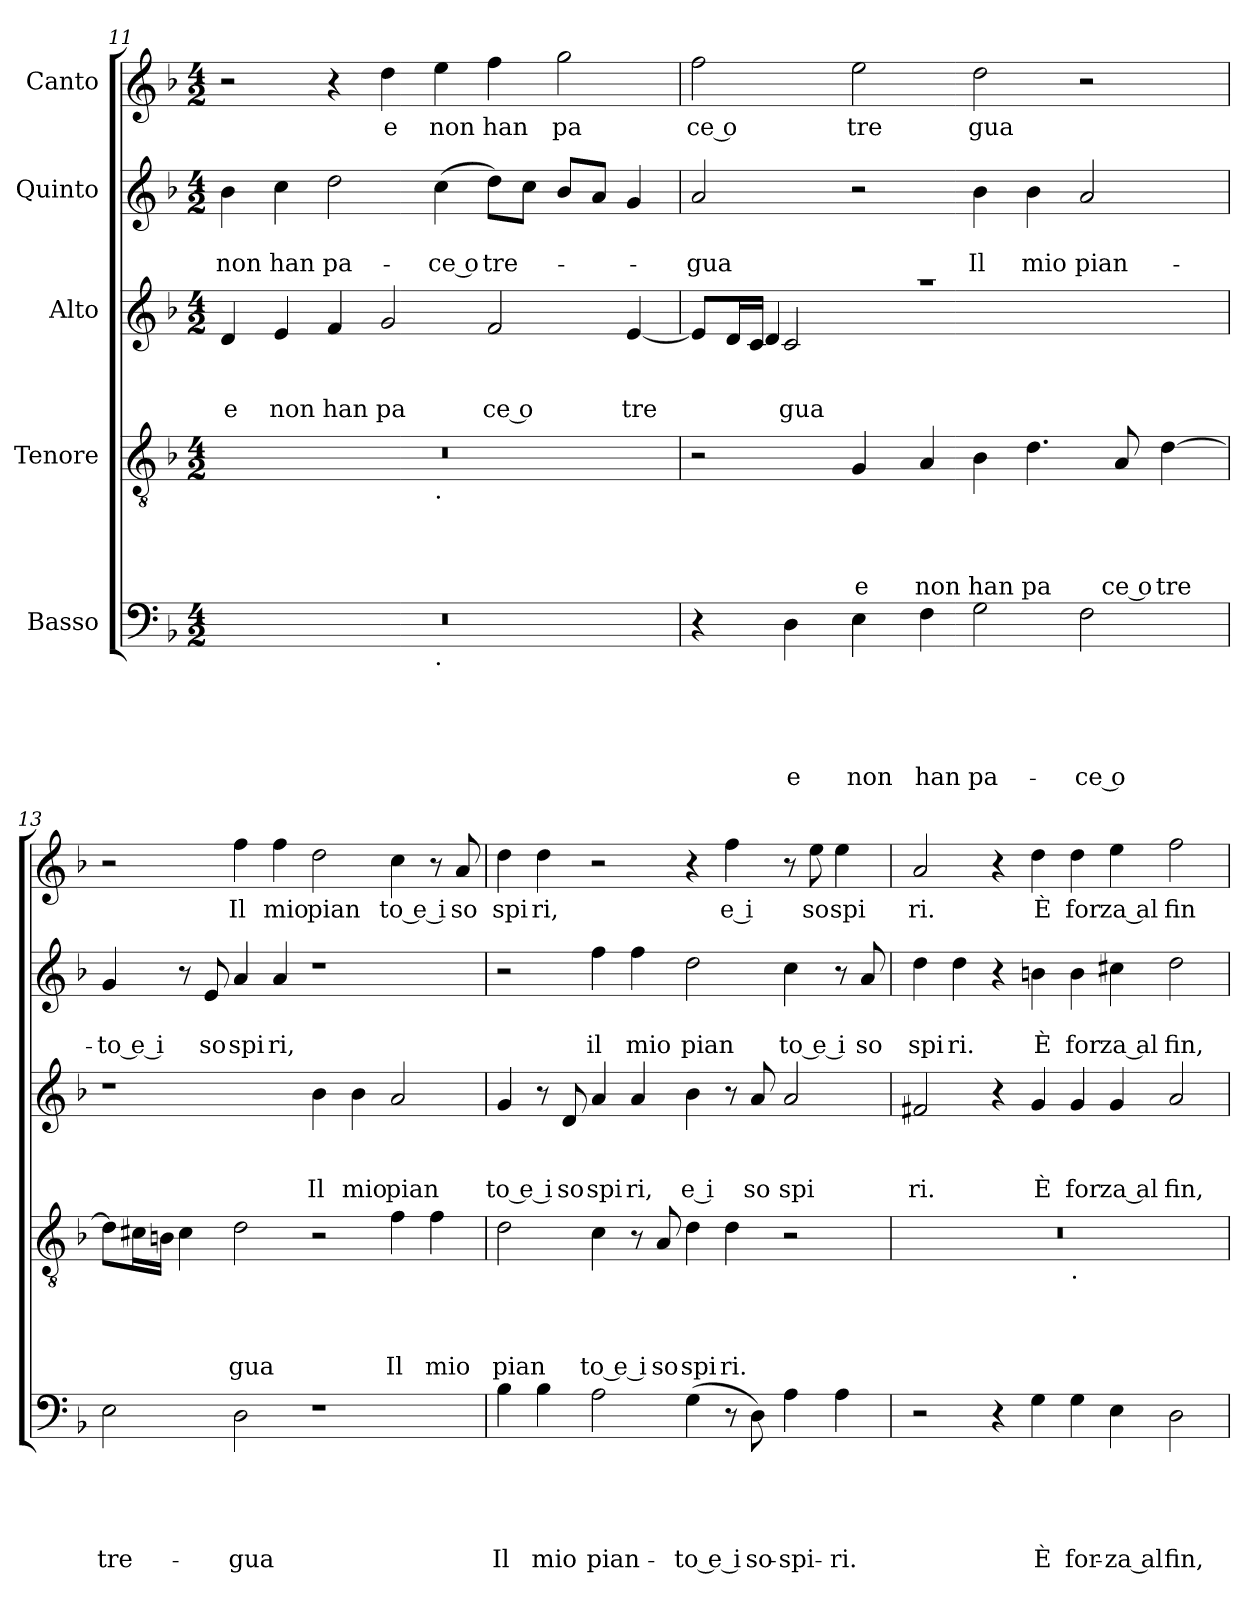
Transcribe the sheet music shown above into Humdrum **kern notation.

**kern	**text	**text	**text	**text	**text	**kern	**text	**text	**text	**text	**kern	**text	**text	**text	**kern	**text	**text	**kern	**text
*part5	*part5	*part5	*part5	*part5	*part5	*part4	*part4	*part4	*part4	*part4	*part3	*part3	*part3	*part3	*part2	*part2	*part2	*part1	*part1
*staff5	*staff5	*staff5	*staff5	*staff5	*staff5	*staff4	*staff4	*staff4	*staff4	*staff4	*staff3	*staff3	*staff3	*staff3	*staff2	*staff2	*staff2	*staff1	*staff1
*I"Basso	*	*	*	*	*	*I"Tenore	*	*	*	*	*I"Alto	*	*	*	*I"Quinto	*	*	*I"Canto	*
*clefF4	*	*	*	*	*	*clefGv2	*	*	*	*	*clefG2	*	*	*	*clefG2	*	*	*clefG2	*
*	*	*	*	*	*	*ITrd1c2	*	*	*	*	*	*	*	*	*	*	*	*ITrd1c2	*
*k[b-]	*	*	*	*	*	*k[b-e-a-]	*	*	*	*	*k[b-]	*	*	*	*k[b-]	*	*	*k[b-e-a-]	*
*F:	*	*	*	*	*	*E-:	*	*	*	*	*F:	*	*	*	*F:	*	*	*E-:	*
*M4/2	*	*	*	*	*	*M4/2	*	*	*	*	*M4/2	*	*	*	*M4/2	*	*	*M4/2	*
=11	=11	=11	=11	=11	=11	=11	=11	=11	=11	=11	=11	=11	=11	=11	=11	=11	=11	=11	=11
!	!	!	!	!	!	!	!	!	!	!	!	!	!	!LO:LY:b	!	!	!LO:LY:b	!	!
*^	*	*	*	*	*	*^	*	*	*	*	*	*	*	*	*	*	*	*	*
0r	1ryy	.	.	.	.	.	0r	1ryy	.	.	.	.	4d/	.	.	e	4b-\	.	non	2r	.
!	!	!	!	!	!	!	!	!	!	!	!	!	!	!	!	!LO:LY:b	!	!	!LO:LY:b	!	!
.	.	.	.	.	.	.	.	.	.	.	.	.	4e/	.	.	non	4cc\	.	han	.	.
!	!	!	!	!	!	!	!	!	!	!	!	!	!	!	!	!LO:LY:b	!	!	!LO:LY:b	!	!
.	.	.	.	.	.	.	.	.	.	.	.	.	4f/	.	.	han	2dd\	.	pa-	4r	.
!	!	!	!	!	!	!	!	!	!	!	!	!	!	!	!	!LO:LY:b	!	!	!	!	!LO:LY:b
.	.	.	.	.	.	.	.	.	.	.	.	.	2g/	.	.	pa	.	.	.	4cc\	e
!	!	!	!	!	!	!	!	!LO:TX:b:t=.	!	!	!	!	!	!	!	!	!	!	!	!	!
!	!LO:TX:b:t=.	!	!	!	!	!	!	!	!	!	!	!	!	!	!	!	!	!	!	!	!
!	!	!	!	!	!	!	!	!	!	!	!	!	!	!	!	!	!	!	!LO:LY:b:rj	!	!LO:LY:b
.	1ryy	.	.	.	.	.	.	1ryy	.	.	.	.	.	.	.	.	(<4cc\	.	-ce o	4dd\	non
!	!	!	!	!	!	!	!	!	!	!	!	!	!	!	!	!LO:LY:b:rj	!	!	!LO:LY:b	!	!LO:LY:b
.	.	.	.	.	.	.	.	.	.	.	.	.	2f/	.	.	ce o	8dd\L)	.	tre-	4ee-\	han
.	.	.	.	.	.	.	.	.	.	.	.	.	.	.	.	.	8cc\J	.	.	.	.
!	!	!	!	!	!	!	!	!	!	!	!	!	!	!	!	!	!	!	!	!	!LO:LY:b
.	.	.	.	.	.	.	.	.	.	.	.	.	.	.	.	.	8b-/L	.	.	2ff\	pa
.	.	.	.	.	.	.	.	.	.	.	.	.	.	.	.	.	8a/J	.	.	.	.
!	!	!	!	!	!	!	!	!	!	!	!	!	!	!	!	!LO:LY:b	!	!	!	!	!
.	.	.	.	.	.	.	.	.	.	.	.	.	[<4e/	.	.	tre	4g/	.	.	.	.
=12	=12	=12	=12	=12	=12	=12	=12	=12	=12	=12	=12	=12	=12	=12	=12	=12	=12	=12	=12	=12	=12
*	*	*	*	*	*	*	*	*	*	*	*	*	*^	*	*	*	*	*	*	*	*
!	!	!	!	!	!	!	!	!	!	!	!	!	!	!	!	!	!	!	!	!LO:LY:b	!	!LO:LY:b:rj
*v	*v	*	*	*	*	*	*	*	*	*	*	*	*	*	*	*	*	*	*	*	*	*
*	*	*	*	*	*	*v	*v	*	*	*	*	*	*	*	*	*	*	*	*	*	*
4r	.	.	.	.	.	2r	.	.	.	.	8e/L]	8.ryy	.	.	.	2a/	.	-gua	2ee-\	ce o
.	.	.	.	.	.	.	.	.	.	.	16d/L	.	.	.	.	.	.	.	.	.
.	.	.	.	.	.	.	.	.	.	.	16c/JJ	4d/	.	.	.	.	.	.	.	.
!	!	!	!	!	!LO:LY:b	!	!	!	!	!	!	!	!	!	!LO:LY:b	!	!	!	!	!
4D\	.	.	.	.	e	.	.	.	.	.	2c/	.	.	.	gua	.	.	.	.	.
.	.	.	.	.	.	.	.	.	.	.	.	4ryy	.	.	.	.	.	.	.	.
!	!	!	!	!	!LO:LY:b	!	!	!	!	!LO:LY:b	!	!	!	!	!	!	!	!	!	!LO:LY:b
4E\	.	.	.	.	non	4F/	.	.	.	e	.	.	.	.	.	2r	.	.	2dd\	tre
.	.	.	.	.	.	.	.	.	.	.	.	1ryy	.	.	.	.	.	.	.	.
!	!	!	!	!	!LO:LY:b	!	!	!	!	!LO:LY:b	!	!	!	!	!	!	!	!	!	!
4F\	.	.	.	.	han	4G/	.	.	.	non	1raa	.	.	.	.	.	.	.	.	.
!	!	!	!	!	!LO:LY:b	!	!	!	!	!LO:LY:b	!	!	!	!	!	!	!	!LO:LY:b	!	!LO:LY:b
2G\	.	.	.	.	pa-	4A-\	.	.	.	han	.	.	.	.	.	4b-\	.	Il	2cc\	gua
!	!	!	!	!	!	!	!	!	!	!LO:LY:b	!	!	!	!	!	!	!	!LO:LY:b	!	!
.	.	.	.	.	.	4.c\	.	.	.	pa	.	.	.	.	.	4b-\	.	mio	.	.
!	!	!	!	!	!LO:LY:b:rj	!	!	!	!	!	!	!	!	!	!	!	!	!LO:LY:b	!	!
2F\	.	.	.	.	-ce o	.	.	.	.	.	.	.	.	.	.	2a/	.	pian-	2r	.
!	!	!	!	!	!	!	!	!	!	!LO:LY:b:rj	!	!	!	!	!	!	!	!	!	!
.	.	.	.	.	.	8G/	.	.	.	ce o	.	.	.	.	.	.	.	.	.	.
.	.	.	.	.	.	.	.	.	.	.	.	4ryy	.	.	.	.	.	.	.	.
!	!	!	!	!	!	!	!	!	!	!LO:LY:b	!	!	!	!	!	!	!	!	!	!
.	.	.	.	.	.	[>4c\	.	.	.	tre	4ryy	.	.	.	.	.	.	.	.	.
.	.	.	.	.	.	.	.	.	.	.	.	16ryy	.	.	.	.	.	.	.	.
!!LO:PB:g=z
=13	=13	=13	=13	=13	=13	=13	=13	=13	=13	=13	=13	=13	=13	=13	=13	=13	=13	=13	=13	=13
!	!	!	!	!	!LO:LY:b	!	!	!	!	!	!	!	!	!	!	!	!	!LO:LY:b:rj	!	!
*	*	*	*	*	*	*	*	*	*	*	*v	*v	*	*	*	*	*	*	*	*
2E\	.	.	.	.	tre-	8c\L]	.	.	.	.	1r	.	.	.	4g/	.	-to e i	2r	.
.	.	.	.	.	.	16Bn\L	.	.	.	.	.	.	.	.	.	.	.	.	.
.	.	.	.	.	.	16An\JJ	.	.	.	.	.	.	.	.	.	.	.	.	.
.	.	.	.	.	.	4B\	.	.	.	.	.	.	.	.	8r	.	.	.	.
!	!	!	!	!	!	!	!	!	!	!	!	!	!	!	!	!	!LO:LY:b	!	!
.	.	.	.	.	.	.	.	.	.	.	.	.	.	.	8e/	.	so	.	.
!	!	!	!	!	!LO:LY:b	!	!	!	!	!LO:LY:b	!	!	!	!	!	!	!LO:LY:b	!	!LO:LY:b
2D\	.	.	.	.	-gua	2c\	.	.	.	gua	.	.	.	.	4a/	.	spi	4ee-\	Il
!	!	!	!	!	!	!	!	!	!	!	!	!	!	!	!	!	!LO:LY:b	!	!LO:LY:b
.	.	.	.	.	.	.	.	.	.	.	.	.	.	.	4a/	.	ri,	4ee-\	mio
!	!	!	!	!	!	!	!	!	!	!	!	!	!	!LO:LY:b	!	!	!	!	!LO:LY:b
1r	.	.	.	.	.	2r	.	.	.	.	4b-\	.	.	Il	1r	.	.	2cc\	pian
!	!	!	!	!	!	!	!	!	!	!	!	!	!	!LO:LY:b	!	!	!	!	!
.	.	.	.	.	.	.	.	.	.	.	4b-\	.	.	mio	.	.	.	.	.
!	!	!	!	!	!	!	!	!	!	!LO:LY:b	!	!	!	!LO:LY:b	!	!	!	!	!LO:LY:b:rj
.	.	.	.	.	.	4e-\	.	.	.	Il	2a/	.	.	pian	.	.	.	4b-\	to e i
!	!	!	!	!	!	!	!	!	!	!LO:LY:b	!	!	!	!	!	!	!	!	!
.	.	.	.	.	.	4e-\	.	.	.	mio	.	.	.	.	.	.	.	8r	.
!	!	!	!	!	!	!	!	!	!	!	!	!	!	!	!	!	!	!	!LO:LY:b
.	.	.	.	.	.	.	.	.	.	.	.	.	.	.	.	.	.	8g/	so
=14	=14	=14	=14	=14	=14	=14	=14	=14	=14	=14	=14	=14	=14	=14	=14	=14	=14	=14	=14
!	!	!	!	!	!LO:LY:b	!	!	!	!	!LO:LY:b	!	!	!	!LO:LY:b:rj	!	!	!	!	!LO:LY:b
4B-\	.	.	.	.	Il	2c\	.	.	.	pian	4g/	.	.	to e i	2r	.	.	4cc\	spi
!	!	!	!	!	!LO:LY:b	!	!	!	!	!	!	!	!	!	!	!	!	!	!LO:LY:b
4B-\	.	.	.	.	mio	.	.	.	.	.	8r	.	.	.	.	.	.	4cc\	ri,
!	!	!	!	!	!	!	!	!	!	!	!	!	!	!LO:LY:b	!	!	!	!	!
.	.	.	.	.	.	.	.	.	.	.	8d/	.	.	so	.	.	.	.	.
!	!	!	!	!	!LO:LY:b	!	!	!	!	!LO:LY:b:rj	!	!	!	!LO:LY:b	!	!	!LO:LY:b	!	!
2A\	.	.	.	.	pian-	4B-\	.	.	.	to e i	4a/	.	.	spi	4ff\	.	il	2r	.
!	!	!	!	!	!	!	!	!	!	!	!	!	!	!LO:LY:b	!	!	!LO:LY:b	!	!
.	.	.	.	.	.	8r	.	.	.	.	4a/	.	.	ri,	4ff\	.	mio	.	.
!	!	!	!	!	!	!	!	!	!	!LO:LY:b	!	!	!	!	!	!	!	!	!
.	.	.	.	.	.	8G/	.	.	.	so	.	.	.	.	.	.	.	.	.
!	!	!	!	!	!LO:LY:b:rj	!	!	!	!	!LO:LY:b	!	!	!	!LO:LY:b:rj	!	!	!LO:LY:b	!	!
(<4G\	.	.	.	.	-to e i	4c\	.	.	.	spi	4b-\	.	.	e i	2dd\	.	pian	4r	.
!	!	!	!	!	!	!	!	!	!	!LO:LY:b	!	!	!	!	!	!	!	!	!LO:LY:b:rj
8r	.	.	.	.	.	4c\	.	.	.	ri.	8r	.	.	.	.	.	.	4ee-\	e i
!	!	!	!	!	!LO:LY:b	!	!	!	!	!	!	!	!	!LO:LY:b	!	!	!	!	!
8D\)	.	.	.	.	so-	.	.	.	.	.	8a/	.	.	so	.	.	.	.	.
!	!	!	!	!	!LO:LY:b	!	!	!	!	!	!	!	!	!LO:LY:b	!	!	!LO:LY:b:rj	!	!
4A\	.	.	.	.	-spi-	2r	.	.	.	.	2a/	.	.	spi	4cc\	.	to e i	8r	.
!	!	!	!	!	!	!	!	!	!	!	!	!	!	!	!	!	!	!	!LO:LY:b
.	.	.	.	.	.	.	.	.	.	.	.	.	.	.	.	.	.	8dd\	so
!	!	!	!	!	!LO:LY:b	!	!	!	!	!	!	!	!	!	!	!	!	!	!LO:LY:b
4A\	.	.	.	.	-ri.	.	.	.	.	.	.	.	.	.	8r	.	.	4dd\	spi
!	!	!	!	!	!	!	!	!	!	!	!	!	!	!	!	!	!LO:LY:b	!	!
.	.	.	.	.	.	.	.	.	.	.	.	.	.	.	8a/	.	so	.	.
=15	=15	=15	=15	=15	=15	=15	=15	=15	=15	=15	=15	=15	=15	=15	=15	=15	=15	=15	=15
!	!	!	!	!	!	!	!	!	!	!	!	!	!	!LO:LY:b	!	!	!LO:LY:b	!	!LO:LY:b
*	*	*	*	*	*	*^	*	*	*	*	*	*	*	*	*	*	*	*	*
2r	.	.	.	.	.	0r	1ryy	.	.	.	.	2f#X/	.	.	ri.	4dd\	.	spi	2g/	ri.
!	!	!	!	!	!	!	!	!	!	!	!	!	!	!	!	!	!	!LO:LY:b	!	!
.	.	.	.	.	.	.	.	.	.	.	.	.	.	.	.	4dd\	.	ri.	.	.
4r	.	.	.	.	.	.	.	.	.	.	.	4r	.	.	.	4r	.	.	4r	.
!	!	!	!	!	!LO:LY:b	!	!	!	!	!	!	!	!	!	!LO:LY:b	!	!	!LO:LY:b	!	!LO:LY:b
4G\	.	.	.	.	È	.	.	.	.	.	.	4g/	.	.	È	4bn\	.	È	4cc\	È
!	!	!	!	!	!	!	!LO:TX:b:t=.	!	!	!	!	!	!	!	!	!	!	!	!	!
!	!	!	!	!	!LO:LY:b	!	!	!	!	!	!	!	!	!	!LO:LY:b	!	!	!LO:LY:b	!	!LO:LY:b
4G\	.	.	.	.	for-	.	1ryy	.	.	.	.	4g/	.	.	for	4b\	.	for	4cc\	for
!	!	!	!	!	!LO:LY:b:rj	!	!	!	!	!	!	!	!	!	!LO:LY:b:rj	!	!	!LO:LY:b:rj	!	!LO:LY:b:rj
4E\	.	.	.	.	-za al	.	.	.	.	.	.	4g/	.	.	za al	4cc#X\	.	za al	4dd\	za al
!	!	!	!	!	!LO:LY:b	!	!	!	!	!	!	!	!	!	!LO:LY:b	!	!	!LO:LY:b	!	!LO:LY:b
2D\	.	.	.	.	fin,	.	.	.	.	.	.	2a/	.	.	fin,	2dd\	.	fin,	2ee-\	fin
*	*	*	*	*	*	*v	*v	*	*	*	*	*	*	*	*	*	*	*	*	*
=	=	=	=	=	=	=	=	=	=	=	=	=	=	=	=	=	=	=	=
*-	*-	*-	*-	*-	*-	*-	*-	*-	*-	*-	*-	*-	*-	*-	*-	*-	*-	*-	*-
